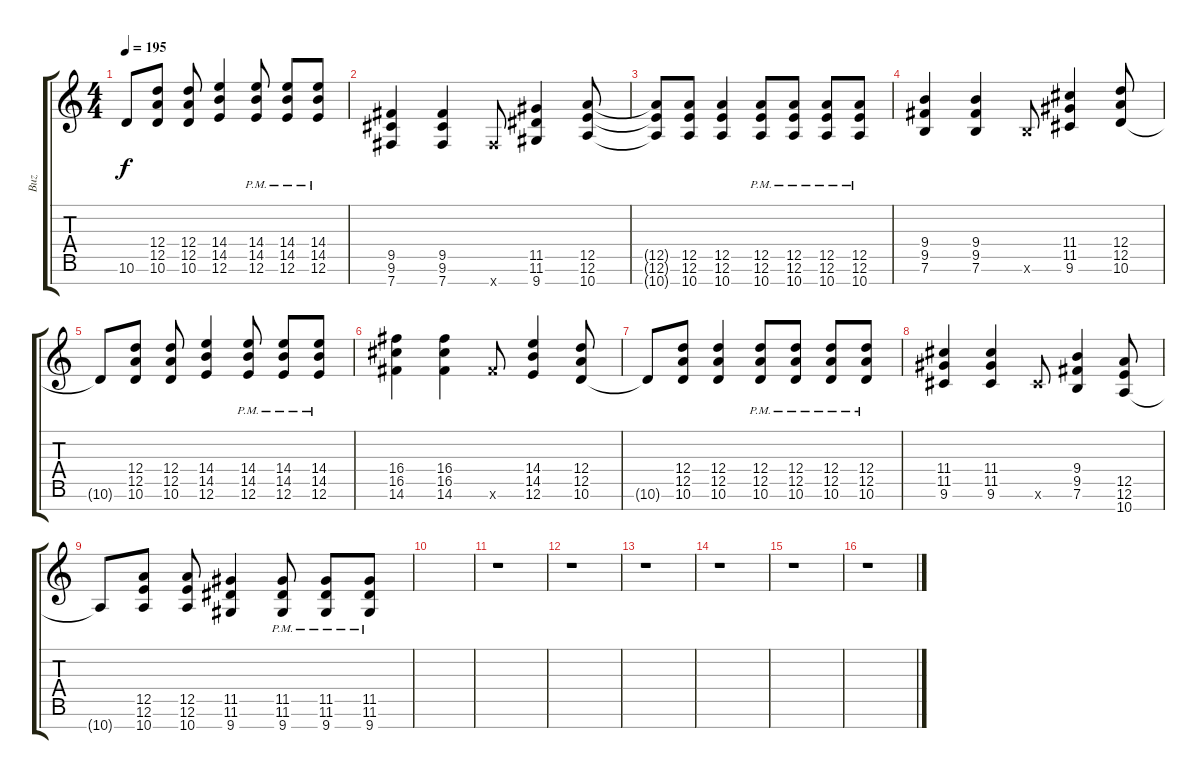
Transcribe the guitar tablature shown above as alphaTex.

\track ("Buz" "Buz") {instrument distortionguitar}
\staff {score tabs}
\tuning (E4 B3 G3 D3 A2 E2 B1) {hide}
\ts (4 4)
\tempo 195
\clef g2
\ks c
10.6{t}.8{dy f} (12.4 12.5 10.6).8 (12.4 12.5 10.6).8 (14.4 14.5 12.6).4 (14.4{pm} 14.5{pm} 12.6{pm}).8 (14.4{pm} 14.5{pm} 12.6{pm}).8 (14.4{pm} 14.5{pm} 12.6{pm}).8 |
(9.5 9.6 7.7).4 (9.5 9.6 7.7).4 7.7{x}.8 (11.5 11.6 9.7).4 (12.5 12.6 10.7).8 |
(12.5{t} 12.6{t} 10.7{t}).8 (12.5 12.6 10.7).8 (12.5 12.6 10.7).4 (12.5{pm} 12.6{pm} 10.7{pm}).8 (12.5{pm} 12.6{pm} 10.7{pm}).8 (12.5{pm} 12.6{pm} 10.7{pm}).8 (12.5{pm} 12.6{pm} 10.7{pm}).8 |
(9.4 9.5 7.6).4 (9.4 9.5 7.6).4 7.6{x}.8 (11.4 11.5 9.6).4 (12.4 12.5 10.6).8 |
10.6{t}.8 (12.4 12.5 10.6).8 (12.4 12.5 10.6).8 (14.4 14.5 12.6).4 (14.4{pm} 14.5{pm} 12.6{pm}).8 (14.4{pm} 14.5{pm} 12.6{pm}).8 (14.4{pm} 14.5{pm} 12.6{pm}).8 |
(16.4 16.5 14.6).4 (16.4 16.5 14.6).4 14.6{x}.8 (14.4 14.5 12.6).4 (12.4 12.5 10.6).8 |
10.6{t}.8 (12.4 12.5 10.6).8 (12.4 12.5 10.6).4 (12.4{pm} 12.5{pm} 10.6{pm}).8 (12.4{pm} 12.5{pm} 10.6{pm}).8 (12.4{pm} 12.5{pm} 10.6{pm}).8 (12.4{pm} 12.5{pm} 10.6{pm}).8 |
(11.4 11.5 9.6).4 (11.4 11.5 9.6).4 9.6{x}.8 (9.4 9.5 7.6).4 (12.5 12.6 10.7).8 |
10.7{t}.8 (12.5 12.6 10.7).8 (12.5 12.6 10.7).8 (11.5 11.6 9.7).4 (11.5{pm} 11.6{pm} 9.7{pm}).8 (11.5{pm} 11.6{pm} 9.7{pm}).8 (11.5{pm} 11.6{pm} 9.7{pm}).8 |
|
r.1 |
r.1 |
r.1 |
r.1 |
r.1 |
r.1
